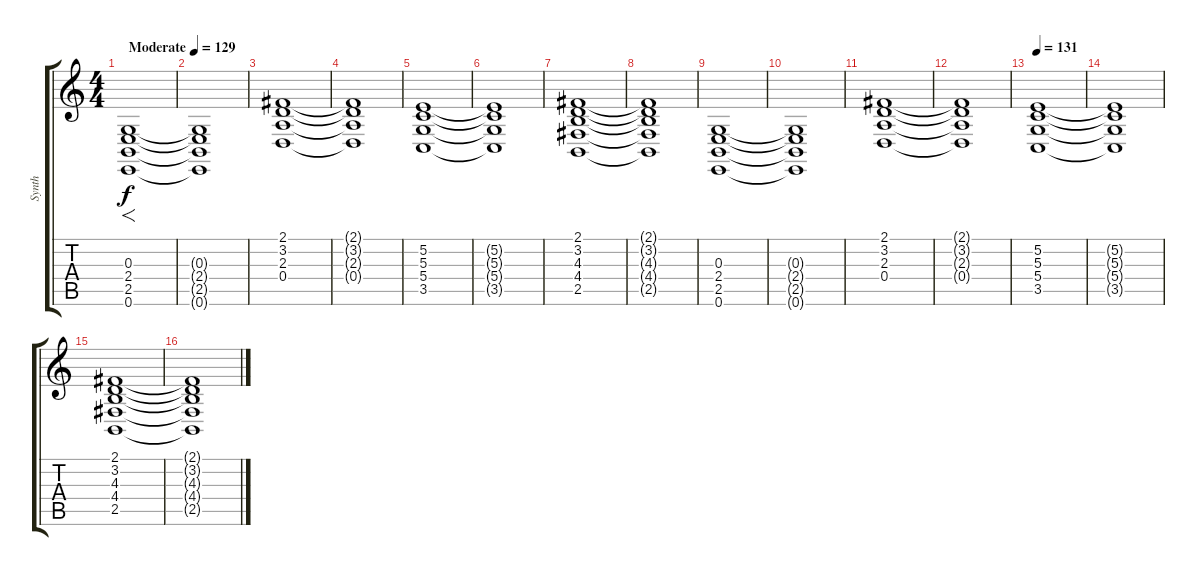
\track ("Synth" "Synth") {instrument lead1square}
\staff {score tabs}
\tuning (E4 B3 G3 D3 A2 E2) {hide}
\ts (4 4)
\tempo (129 "Moderate")
\clef g2
\ks c
(0.3 2.4 2.5 0.6).1{f dy f instrument lead1square} |
(0.3{t} 2.4{t} 2.5{t} 0.6{t}).1 |
(2.1 3.2 2.3 0.4).1 |
(2.1{t} 3.2{t} 2.3{t} 0.4{t}).1 |
(5.2 5.3 5.4 3.5).1 |
(5.2{t} 5.3{t} 5.4{t} 3.5{t}).1 |
(2.1 3.2 4.3 4.4 2.5).1 |
(2.1{t} 3.2{t} 4.3{t} 4.4{t} 2.5{t}).1 |
(0.3 2.4 2.5 0.6).1 |
(0.3{t} 2.4{t} 2.5{t} 0.6{t}).1 |
(2.1 3.2 2.3 0.4).1 |
(2.1{t} 3.2{t} 2.3{t} 0.4{t}).1 |
\tempo 131
(5.2 5.3 5.4 3.5).1 |
(5.2{t} 5.3{t} 5.4{t} 3.5{t}).1 |
(2.1 3.2 4.3 4.4 2.5).1 |
(2.1{t} 3.2{t} 4.3{t} 4.4{t} 2.5{t}).1
